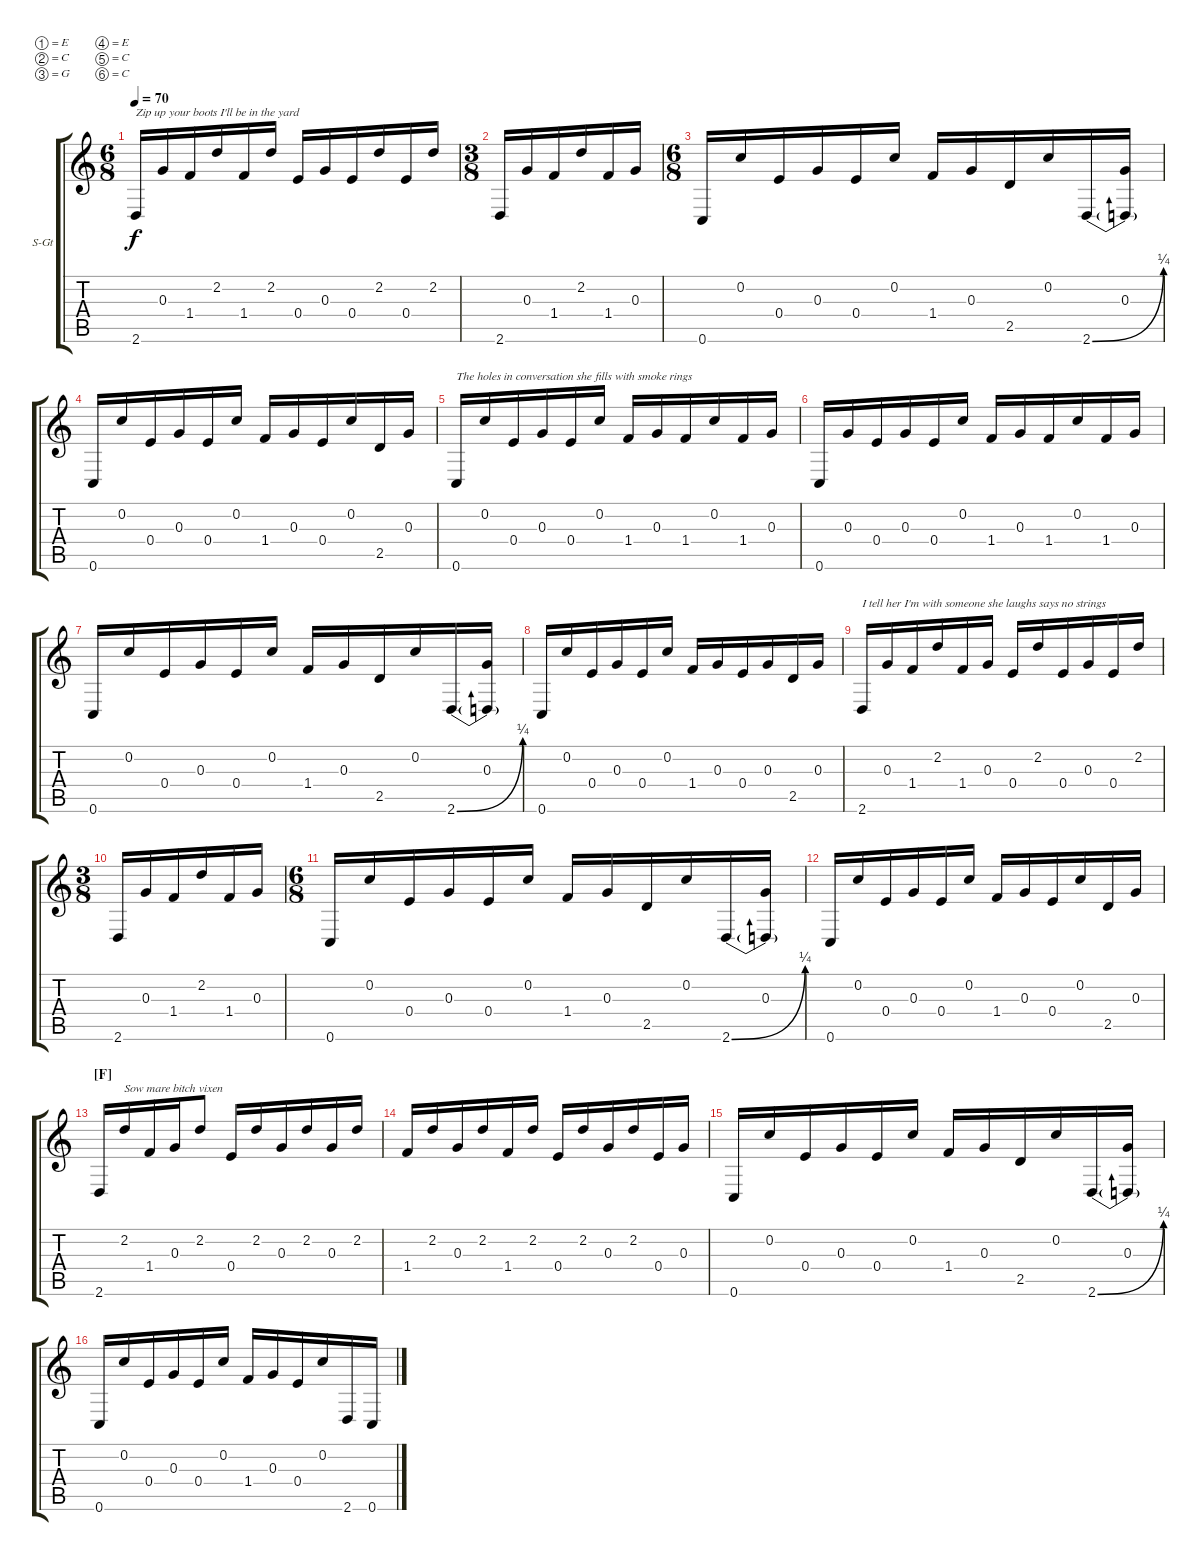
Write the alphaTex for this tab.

\defaultSystemsLayout 4
\bracketExtendMode groupsimilarinstruments
\firstSystemTrackNameOrientation horizontal
\otherSystemsTrackNameOrientation horizontal
\track ("Steel Guitar" "S-Gt") {instrument acousticguitarsteel}
\staff {score tabs}
\tuning (E4 C4 G3 E3 C3 C2)
\ts (6 8)
\tempo 70
\clef g2
\ks c
2.6.16{txt "Zip up your boots I'll be in the yard " dy f} 0.3.16 1.4.16 2.2.16 1.4.16 2.2.16 0.4.16 0.3.16 0.4.16 2.2.16 0.4.16 2.2.16 |
\ts (3 8)
2.6.16 0.3.16 1.4.16 2.2.16 1.4.16 0.3.16 |
\ts (6 8)
0.6.16 0.2.16 0.4.16 0.3.16 0.4.16 0.2.16 1.4.16 0.3.16 2.5.16 0.2.16 2.6{be (bend 0 0 21.599999999999998 1)}.16 (0.3 2.6{t}).16 |
0.6.16 0.2.16 0.4.16 0.3.16 0.4.16 0.2.16 1.4.16 0.3.16 0.4.16 0.2.16 2.5.16 0.3.16 |
0.6.16{txt "The holes in conversation she fills with smoke rings "} 0.2.16 0.4.16 0.3.16 0.4.16 0.2.16 1.4.16 0.3.16 1.4.16 0.2.16 1.4.16 0.3.16 |
0.6.16 0.3.16 0.4.16 0.3.16 0.4.16 0.2.16 1.4.16 0.3.16 1.4.16 0.2.16 1.4.16 0.3.16 |
0.6.16 0.2.16 0.4.16 0.3.16 0.4.16 0.2.16 1.4.16 0.3.16 2.5.16 0.2.16 2.6{be (bend 0 0 18.599999999999998 1)}.16 (0.3 2.6{t}).16 |
0.6.16 0.2.16 0.4.16 0.3.16 0.4.16 0.2.16 1.4.16 0.3.16 0.4.16 0.3.16 2.5.16 0.3.16 |
2.6.16{txt "I tell her I'm with someone she laughs says no strings "} 0.3.16 1.4.16 2.2.16 1.4.16 0.3.16 0.4.16 2.2.16 0.4.16 0.3.16 0.4.16 2.2.16 |
\ts (3 8)
2.6.16 0.3.16 1.4.16 2.2.16 1.4.16 0.3.16 |
\ts (6 8)
0.6.16 0.2.16 0.4.16 0.3.16 0.4.16 0.2.16 1.4.16 0.3.16 2.5.16 0.2.16 2.6{be (bend 0 0 21.599999999999998 1)}.16 (0.3 2.6{t}).16 |
0.6.16 0.2.16 0.4.16 0.3.16 0.4.16 0.2.16 1.4.16 0.3.16 0.4.16 0.2.16 2.5.16 0.3.16 |
\section ("F" "")
2.6.16 2.2.16{txt "Sow mare bitch vixen "} 1.4.16 0.3.16 2.2.8 0.4.16 2.2.16 0.3.16 2.2.16 0.3.16 2.2.16 |
1.4.16 2.2.16 0.3.16 2.2.16 1.4.16 2.2.16 0.4.16 2.2.16 0.3.16 2.2.16 0.4.16 0.3.16 |
0.6.16 0.2.16 0.4.16 0.3.16 0.4.16 0.2.16 1.4.16 0.3.16 2.5.16 0.2.16 2.6{be (bend 0 0 19.2 1)}.16 (0.3 2.6{t}).16 |
0.6.16 0.2.16 0.4.16 0.3.16 0.4.16 0.2.16 1.4.16 0.3.16 0.4.16 0.2.16 2.6.16 0.6.16
